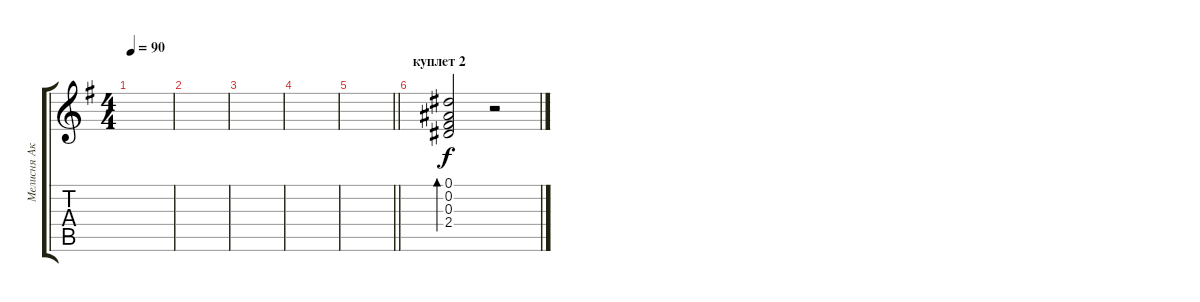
\track ("Мелисня Акустика" "Мелисня Ак") {instrument acousticguitarsteel}
\staff {score tabs}
\tuning (Eb4 Bb3 Gb3 Db3 Ab2 Eb2) {hide}
\ts (4 4)
\tempo 90
\clef g2
\ks eminor
|
|
|
|
\barLineRight lightlight
|
\section ("" "куплет 2")
(0.1 0.2 0.3 2.4).2{bd 120} r.2
